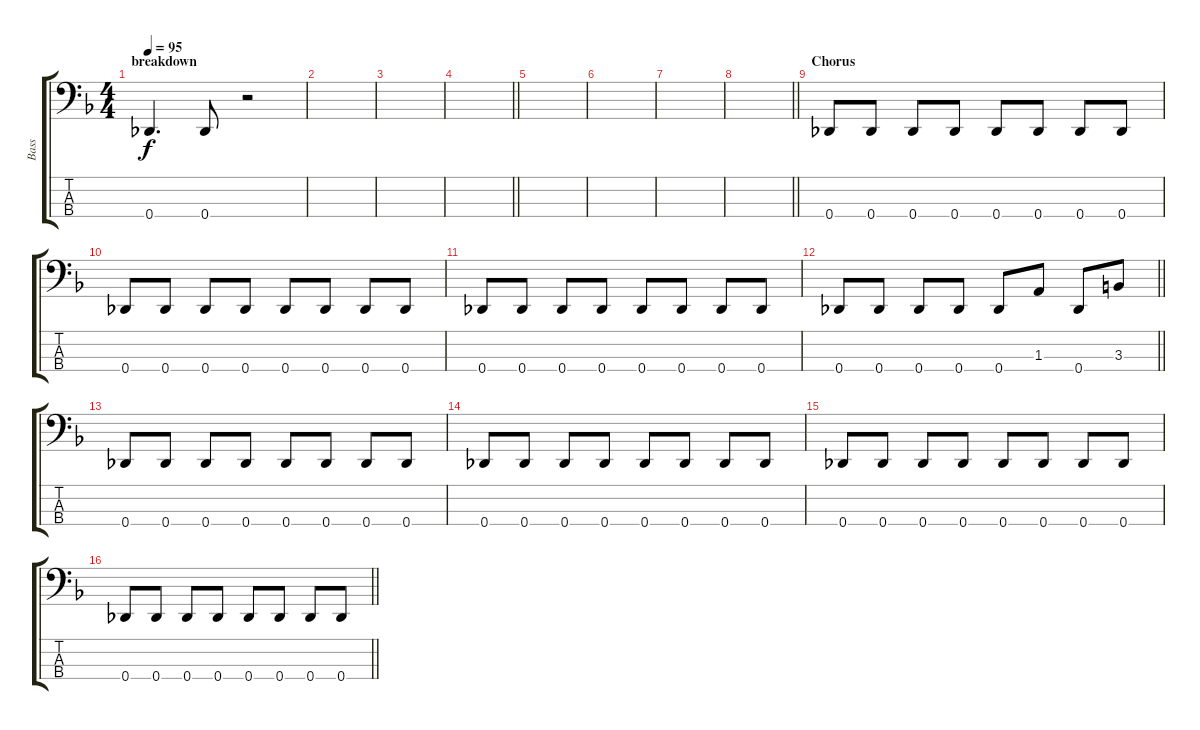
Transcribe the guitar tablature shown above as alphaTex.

\track ("Bass" "Bass") {instrument electricbassfinger}
\staff {score tabs}
\tuning (Gb2 Db2 Ab1 Db1) {hide}
\ts (4 4)
\section ("" "breakdown")
\tempo 95
\clef f4
\ks dminor
0.4.4{d dy f} 0.4.8 r.2 |
|
|
\barLineRight lightlight
|
|
|
|
\barLineRight lightlight
|
\section ("" "Chorus")
0.4.8 0.4.8 0.4.8 0.4.8 0.4.8 0.4.8 0.4.8 0.4.8 |
0.4.8 0.4.8 0.4.8 0.4.8 0.4.8 0.4.8 0.4.8 0.4.8 |
0.4.8 0.4.8 0.4.8 0.4.8 0.4.8 0.4.8 0.4.8 0.4.8 |
\barLineRight lightlight
0.4.8 0.4.8 0.4.8 0.4.8 0.4.8 1.3.8 0.4.8 3.3.8 |
0.4.8 0.4.8 0.4.8 0.4.8 0.4.8 0.4.8 0.4.8 0.4.8 |
0.4.8 0.4.8 0.4.8 0.4.8 0.4.8 0.4.8 0.4.8 0.4.8 |
0.4.8 0.4.8 0.4.8 0.4.8 0.4.8 0.4.8 0.4.8 0.4.8 |
\barLineRight lightlight
0.4.8 0.4.8 0.4.8 0.4.8 0.4.8 0.4.8 0.4.8 0.4.8
